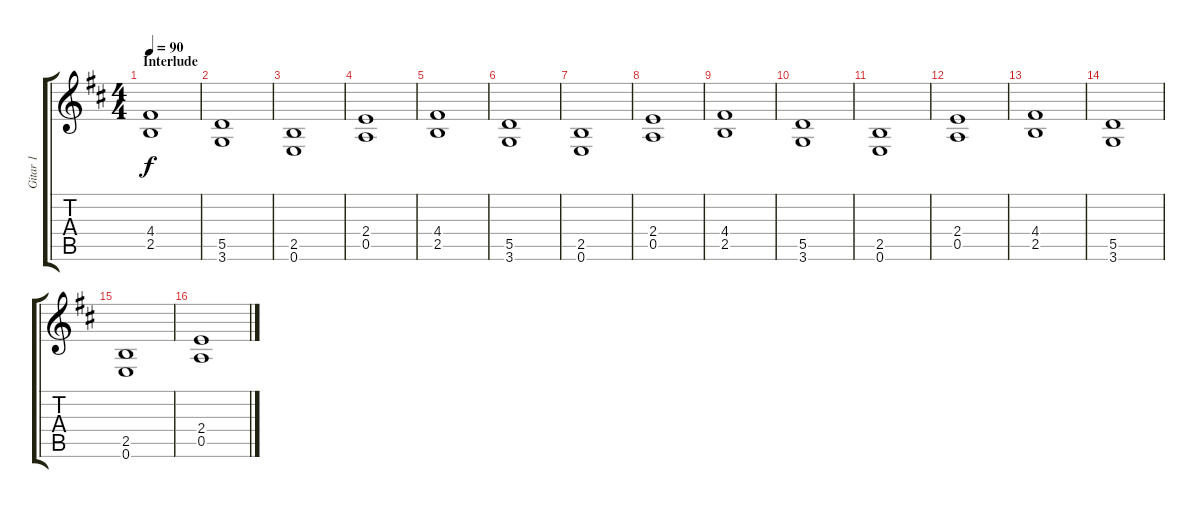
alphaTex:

\track ("Gitar 1" "Gitar 1") {instrument overdrivenguitar}
\staff {score tabs}
\tuning (E4 B3 G3 D3 A2 E2) {hide}
\ts (4 4)
\section ("" "Interlude")
\tempo 90
\clef g2
\ks d
(4.4 2.5).1{dy f} |
(5.5 3.6).1 |
(2.5 0.6).1 |
(2.4 0.5).1 |
(4.4 2.5).1 |
(5.5 3.6).1 |
(2.5 0.6).1 |
(2.4 0.5).1 |
(4.4 2.5).1 |
(5.5 3.6).1 |
(2.5 0.6).1 |
(2.4 0.5).1 |
(4.4 2.5).1 |
(5.5 3.6).1 |
(2.5 0.6).1 |
(2.4 0.5).1
